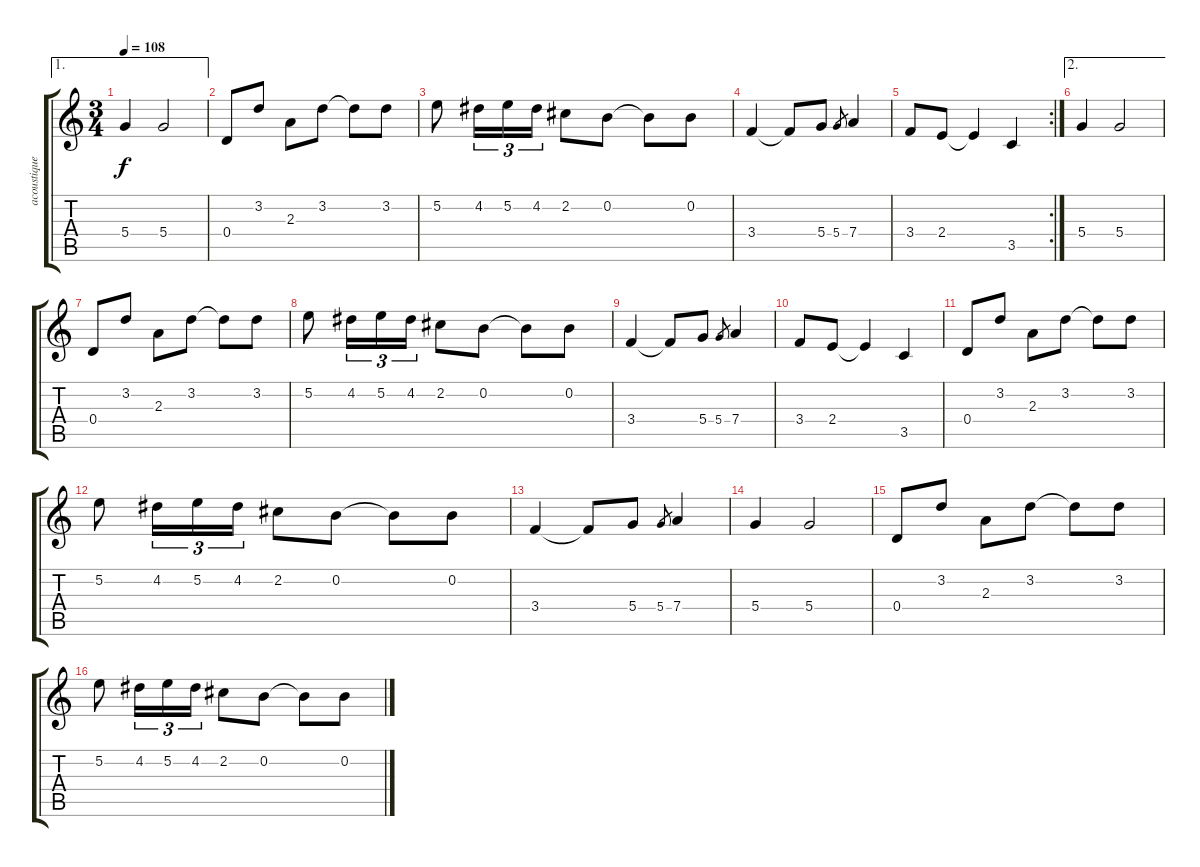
\track ("acoustique 2" "acoustique") {instrument acousticguitarsteel}
\staff {score tabs}
\tuning (E4 B3 G3 D3 A2 E2) {hide}
\ae 1
\ts (3 4)
\tempo 108
\clef g2
\ks c
5.4.4{dy f} 5.4.2 |
0.4.8 3.2.8 2.3.8 3.2.8 3.2{t}.8 3.2.8 |
5.2.8 4.2.16{tu (3 2)} 5.2.16{tu (3 2)} 4.2.16{tu (3 2)} 2.2.8 0.2.8 0.2{t}.8 0.2.8 |
3.4.4 3.4{t}.8 5.4.8 5.4.8{gr} 7.4.4 |
\rc 2
3.4.8 2.4.8 2.4{t}.4 3.5.4 |
\ae 2
5.4.4 5.4.2 |
0.4.8 3.2.8 2.3.8 3.2.8 3.2{t}.8 3.2.8 |
5.2.8 4.2.16{tu (3 2)} 5.2.16{tu (3 2)} 4.2.16{tu (3 2)} 2.2.8 0.2.8 0.2{t}.8 0.2.8 |
3.4.4 3.4{t}.8 5.4.8 5.4.8{gr} 7.4.4 |
3.4.8 2.4.8 2.4{t}.4 3.5.4 |
0.4.8 3.2.8 2.3.8 3.2.8 3.2{t}.8 3.2.8 |
5.2.8 4.2.16{tu (3 2)} 5.2.16{tu (3 2)} 4.2.16{tu (3 2)} 2.2.8 0.2.8 0.2{t}.8 0.2.8 |
3.4.4 3.4{t}.8 5.4.8 5.4.8{gr} 7.4.4 |
5.4.4 5.4.2 |
0.4.8 3.2.8 2.3.8 3.2.8 3.2{t}.8 3.2.8 |
5.2.8 4.2.16{tu (3 2)} 5.2.16{tu (3 2)} 4.2.16{tu (3 2)} 2.2.8 0.2.8 0.2{t}.8 0.2.8
